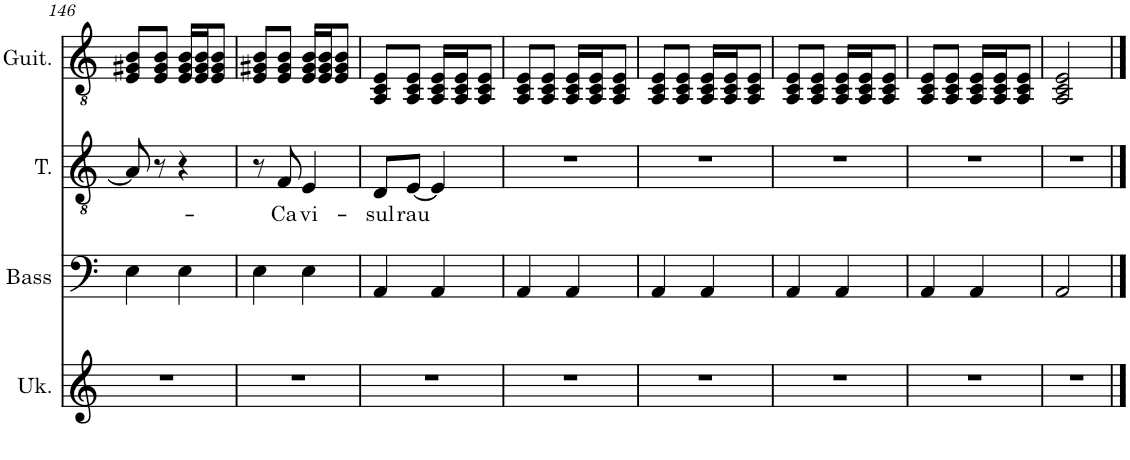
**kern	**kern	**kern	**text	**kern
*part4	*part3	*part2	*part2	*part1
*staff4	*staff3	*staff2	*staff2	*staff1
*I"Ukulele	*I"Acoustic Bass	*I"Tenor	*	*I"Acoustic Guitar
*I'Uk.	*I'Bass	*I'T.	*	*I'Guit.
!!LO:PB:g=z
*clefG2	*clefF4	*clefGv2	*	*clefGv2
*	*Trd7c12	*	*	*
*k[]	*k[]	*k[]	*	*k[]
*M2/4	*M2/4	*M2/4	*	*M2/4
=146	=146	=146	=146	=146
2r	4E\	8A/]	.	8E/ 8G#X/ 8B/L
.	.	8r	.	8E/ 8G#/ 8B/J
.	4E\	4r	.	16E/ 16G#/ 16B/LL
.	.	.	.	16E/ 16G#/ 16B/J
.	.	.	.	8E/ 8G#/ 8B/J
=147	=147	=147	=147	=147
2r	4E\	8r	.	8E/ 8G#X/ 8B/L
!	!	!	!LO:LY:b	!
.	.	8F/	Ca	8E/ 8G#/ 8B/J
!	!	!	!LO:LY:b	!
.	4E\	4E/	vi-	16E/ 16G#/ 16B/LL
.	.	.	.	16E/ 16G#/ 16B/J
.	.	.	.	8E/ 8G#/ 8B/J
=148	=148	=148	=148	=148
!	!	!	!LO:LY:b	!
2r	4AA/	8D/L	-sul	8AA/ 8C/ 8E/L
!	!	!	!LO:LY:b	!
.	.	[8E/J	rau	8AA/ 8C/ 8E/J
.	4AA/	4E/]	.	16AA/ 16C/ 16E/LL
.	.	.	.	16AA/ 16C/ 16E/J
.	.	.	.	8AA/ 8C/ 8E/J
=149	=149	=149	=149	=149
2r	4AA/	2r	.	8AA/ 8C/ 8E/L
.	.	.	.	8AA/ 8C/ 8E/J
.	4AA/	.	.	16AA/ 16C/ 16E/LL
.	.	.	.	16AA/ 16C/ 16E/J
.	.	.	.	8AA/ 8C/ 8E/J
=150	=150	=150	=150	=150
2r	4AA/	2r	.	8AA/ 8C/ 8E/L
.	.	.	.	8AA/ 8C/ 8E/J
.	4AA/	.	.	16AA/ 16C/ 16E/LL
.	.	.	.	16AA/ 16C/ 16E/J
.	.	.	.	8AA/ 8C/ 8E/J
=151	=151	=151	=151	=151
2r	4AA/	2r	.	8AA/ 8C/ 8E/L
.	.	.	.	8AA/ 8C/ 8E/J
.	4AA/	.	.	16AA/ 16C/ 16E/LL
.	.	.	.	16AA/ 16C/ 16E/J
.	.	.	.	8AA/ 8C/ 8E/J
=152	=152	=152	=152	=152
2r	4AA/	2r	.	8AA/ 8C/ 8E/L
.	.	.	.	8AA/ 8C/ 8E/J
.	4AA/	.	.	16AA/ 16C/ 16E/LL
.	.	.	.	16AA/ 16C/ 16E/J
.	.	.	.	8AA/ 8C/ 8E/J
=153	=153	=153	=153	=153
2r	2AA/	2r	.	2AA/ 2C/ 2E/
==	==	==	==	==
*-	*-	*-	*-	*-
